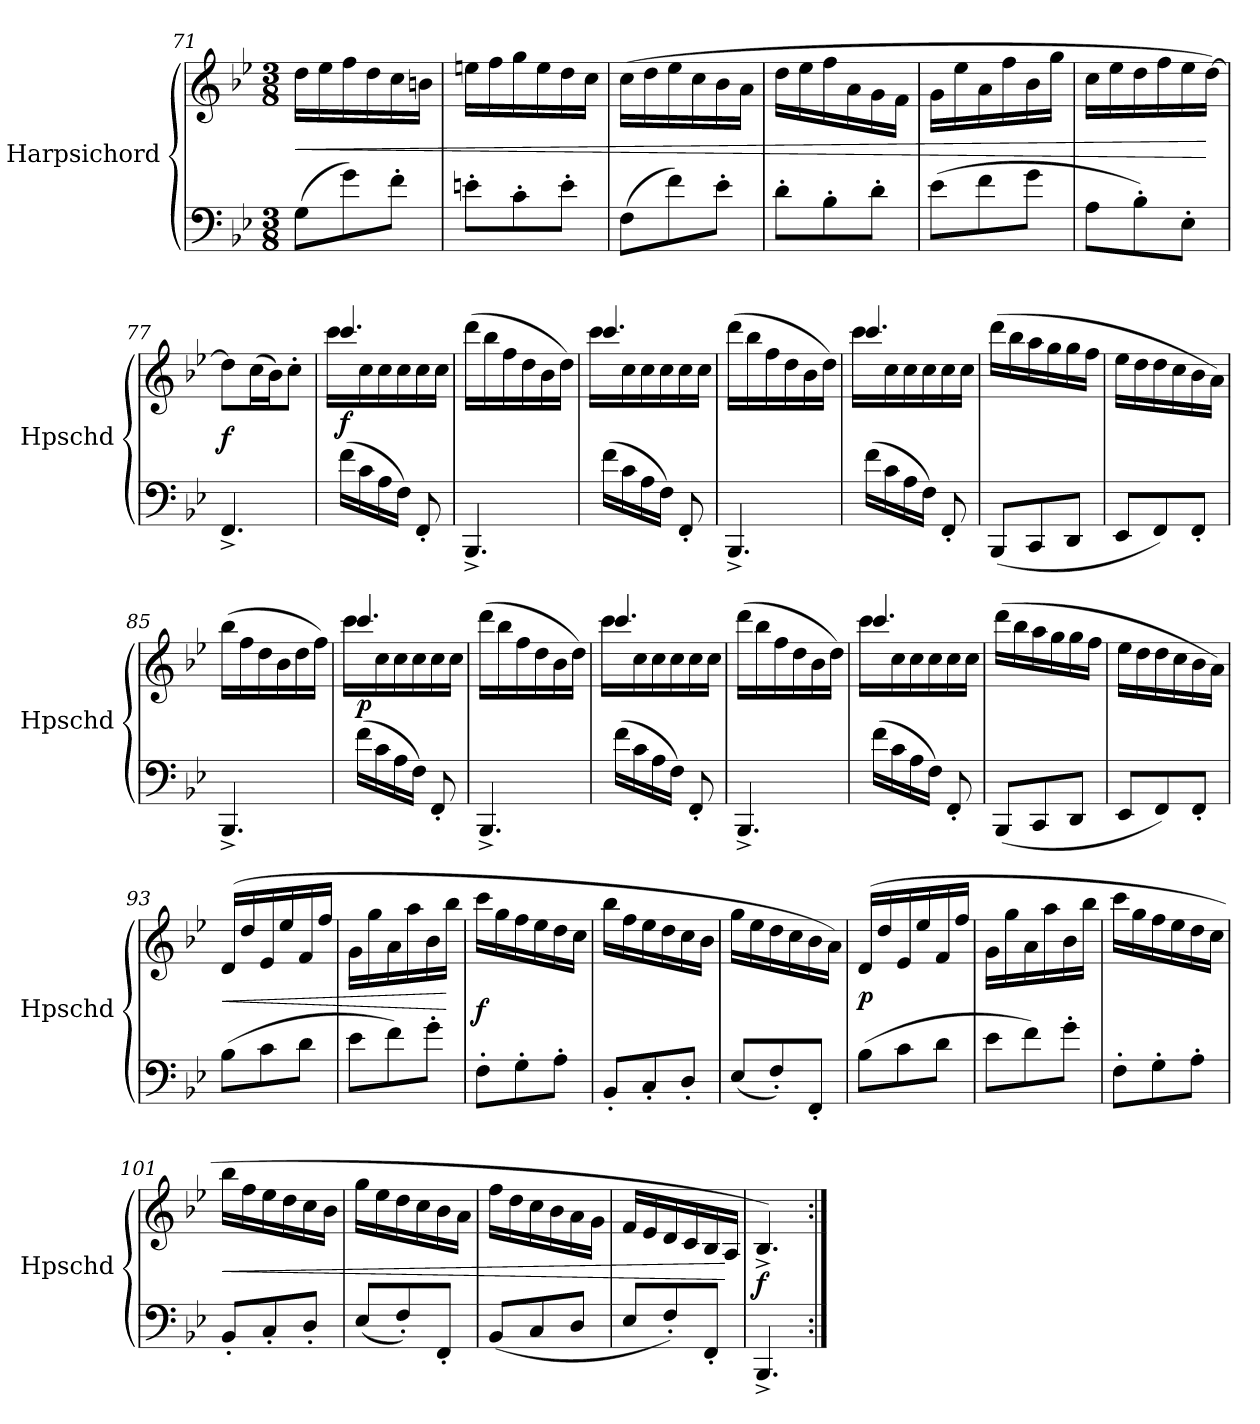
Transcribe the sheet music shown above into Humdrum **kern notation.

**kern	**kern	**dynam
*part1	*part1	*part1
*staff2	*staff1	*staff1/2
*I"Harpsichord	*	*
*I'Hpschd	*	*
*clefF4	*clefG2	*
*k[b-e-]	*k[b-e-]	*
*B-:	*B-:	*
*M3/8	*M3/8	*
=71	=71	=71
(8G\L	16dd\LL	<
.	16ee-\	.
8g\)	16ff\	.
.	16dd\	.
8f'\J	16cc\	.
.	16bn\JJ	.
=72	=72	=72
8en'\L	16een\LL	.
.	16ff\	.
8c'\	16gg\	.
.	16ee\	.
8e'\J	16dd\	.
.	16cc\JJ	.
=73	=73	=73
(8F\L	(16cc\LL	.
.	16dd\	.
8f\)	16ee-\	.
.	16cc\	.
8e-'\J	16b-\	.
.	16a\JJ	.
=74	=74	=74
8d'\L	16dd\LL	.
.	16ee-\	.
8B-'\	16ff\	.
.	16a\	.
8d'\J	16g\	.
.	16f\JJ	.
=75	=75	=75
(8e-\L	16g\LL	.
.	16ee-\	.
8f\	16a\	.
.	16ff\	.
8g\J	16b-\	.
.	16gg\JJ	.
=76	=76	=76
8A\L	16cc\LL	.
.	16ee-\	.
8B-'\)	16dd\	.
.	16ff\	.
8E-'\J	16ee-\	.
.	[16dd\JJ)	[
=77	=77	=77
4.FF^/	8dd\L]	f
.	(16cc\L	.
.	16b-\J)	.
.	8cc'\J	.
=78	=78	=78
*	*^	*
(16f\LL	4.ccc/	16ccc\LL	f
16c\	.	16cc\	.
16A\	.	16cc\	.
16F\JJ)	.	16cc\	.
8FF'/	.	16cc\	.
.	.	16cc\JJ	.
*	*v	*v	*
=79	=79	=79
4.BBB-^/	(16ddd\LL	.
.	16bb-\	.
.	16ff\	.
.	16dd\	.
.	16b-\	.
.	16dd\JJ)	.
=80	=80	=80
*	*^	*
(16f\LL	4.ccc/	16ccc\LL	.
16c\	.	16cc\	.
16A\	.	16cc\	.
16F\JJ)	.	16cc\	.
8FF'/	.	16cc\	.
.	.	16cc\JJ	.
*	*v	*v	*
=81	=81	=81
4.BBB-^/	(16ddd\LL	.
.	16bb-\	.
.	16ff\	.
.	16dd\	.
.	16b-\	.
.	16dd\JJ)	.
=82	=82	=82
*	*^	*
(16f\LL	4.ccc/	16ccc\LL	.
16c\	.	16cc\	.
16A\	.	16cc\	.
16F\JJ)	.	16cc\	.
8FF'/	.	16cc\	.
.	.	16cc\JJ	.
*	*v	*v	*
=83	=83	=83
(8BBB-/L	(16ddd\LL	.
.	16bb-\	.
8CC/	16aa\	.
.	16gg\	.
8DD/J	16gg\	.
.	16ff\JJ	.
=84	=84	=84
8EE-/L	16ee-\LL	.
.	16dd\	.
8FF/)	16dd\	.
.	16cc\	.
8FF'/J	16b-\	.
.	16a\JJ)	.
=85	=85	=85
4.BBB-^/	(16bb-\LL	.
.	16ff\	.
.	16dd\	.
.	16b-\	.
.	16dd\	.
.	16ff\JJ)	.
=86	=86	=86
*	*^	*
(16f\LL	4.ccc/	16ccc\LL	p
16c\	.	16cc\	.
16A\	.	16cc\	.
16F\JJ)	.	16cc\	.
8FF'/	.	16cc\	.
.	.	16cc\JJ	.
*	*v	*v	*
=87	=87	=87
4.BBB-^/	(16ddd\LL	.
.	16bb-\	.
.	16ff\	.
.	16dd\	.
.	16b-\	.
.	16dd\JJ)	.
=88	=88	=88
*	*^	*
(16f\LL	4.ccc/	16ccc\LL	.
16c\	.	16cc\	.
16A\	.	16cc\	.
16F\JJ)	.	16cc\	.
8FF'/	.	16cc\	.
.	.	16cc\JJ	.
*	*v	*v	*
=89	=89	=89
4.BBB-^/	(16ddd\LL	.
.	16bb-\	.
.	16ff\	.
.	16dd\	.
.	16b-\	.
.	16dd\JJ)	.
=90	=90	=90
*	*^	*
(16f\LL	4.ccc/	16ccc\LL	.
16c\	.	16cc\	.
16A\	.	16cc\	.
16F\JJ)	.	16cc\	.
8FF'/	.	16cc\	.
.	.	16cc\JJ	.
*	*v	*v	*
=91	=91	=91
(8BBB-/L	(16ddd\LL	.
.	16bb-\	.
8CC/	16aa\	.
.	16gg\	.
8DD/J	16gg\	.
.	16ff\JJ	.
=92	=92	=92
8EE-/L	16ee-\LL	.
.	16dd\	.
8FF/)	16dd\	.
.	16cc\	.
8FF'/J	16b-\	.
.	16a\JJ)	.
=93	=93	=93
(8B-\L	(16d/LL	<
.	16dd/	.
8c\	16e-/	.
.	16ee-/	.
8d\J	16f/	.
.	16ff/JJ	.
=94	=94	=94
8e-\L	16g\LL	.
.	16gg\	.
8f\)	16a\	.
.	16aa\	.
8g'\J	16b-\	.
.	16bb-\JJ	[
=95	=95	=95
8F'\L	16ccc\LL	f
.	16gg\	.
8G'\	16ff\	.
.	16ee-\	.
8A'\J	16dd\	.
.	16cc\JJ	.
=96	=96	=96
8BB-'/L	16bb-\LL	.
.	16ff\	.
8C'/	16ee-\	.
.	16dd\	.
8D'/J	16cc\	.
.	16b-\JJ	.
=97	=97	=97
(8E-/L	16gg\LL	.
.	16ee-\	.
8F'/)	16dd\	.
.	16cc\	.
8FF'/J	16b-\	.
.	16a\JJ)	.
=98	=98	=98
(8B-\L	(16d/LL	p
.	16dd/	.
8c\	16e-/	.
.	16ee-/	.
8d\J	16f/	.
.	16ff/JJ	.
=99	=99	=99
8e-\L	16g\LL	.
.	16gg\	.
8f\)	16a\	.
.	16aa\	.
8g'\J	16b-\	.
.	16bb-\JJ	.
=100	=100	=100
8F'\L	16ccc\LL	.
.	16gg\	.
8G'\	16ff\	.
.	16ee-\	.
8A'\J	16dd\	.
.	16cc\JJ	.
=101	=101	=101
8BB-'/L	16bb-\LL	<
.	16ff\	.
8C'/	16ee-\	.
.	16dd\	.
8D'/J	16cc\	.
.	16b-\JJ	.
=102	=102	=102
(8E-/L	16gg\LL	.
.	16ee-\	.
8F'/)	16dd\	.
.	16cc\	.
8FF'/J	16b-\	.
.	16a\JJ	.
=103	=103	=103
(8BB-/L	16ff\LL	.
.	16dd\	.
8C/	16cc\	.
.	16b-\	.
8D/J	16a\	.
.	16g\JJ	.
=104	=104	=104
8E-/L	16f/LL	.
.	16e-/	.
8F'/)	16d/	.
.	16c/	.
8FF'/J	16B-/	.
.	16A/JJ	[
=105	=105	=105
4.BBB-^/	4.B-^/)	f
=:|!	=:|!	=:|!
*-	*-	*-
